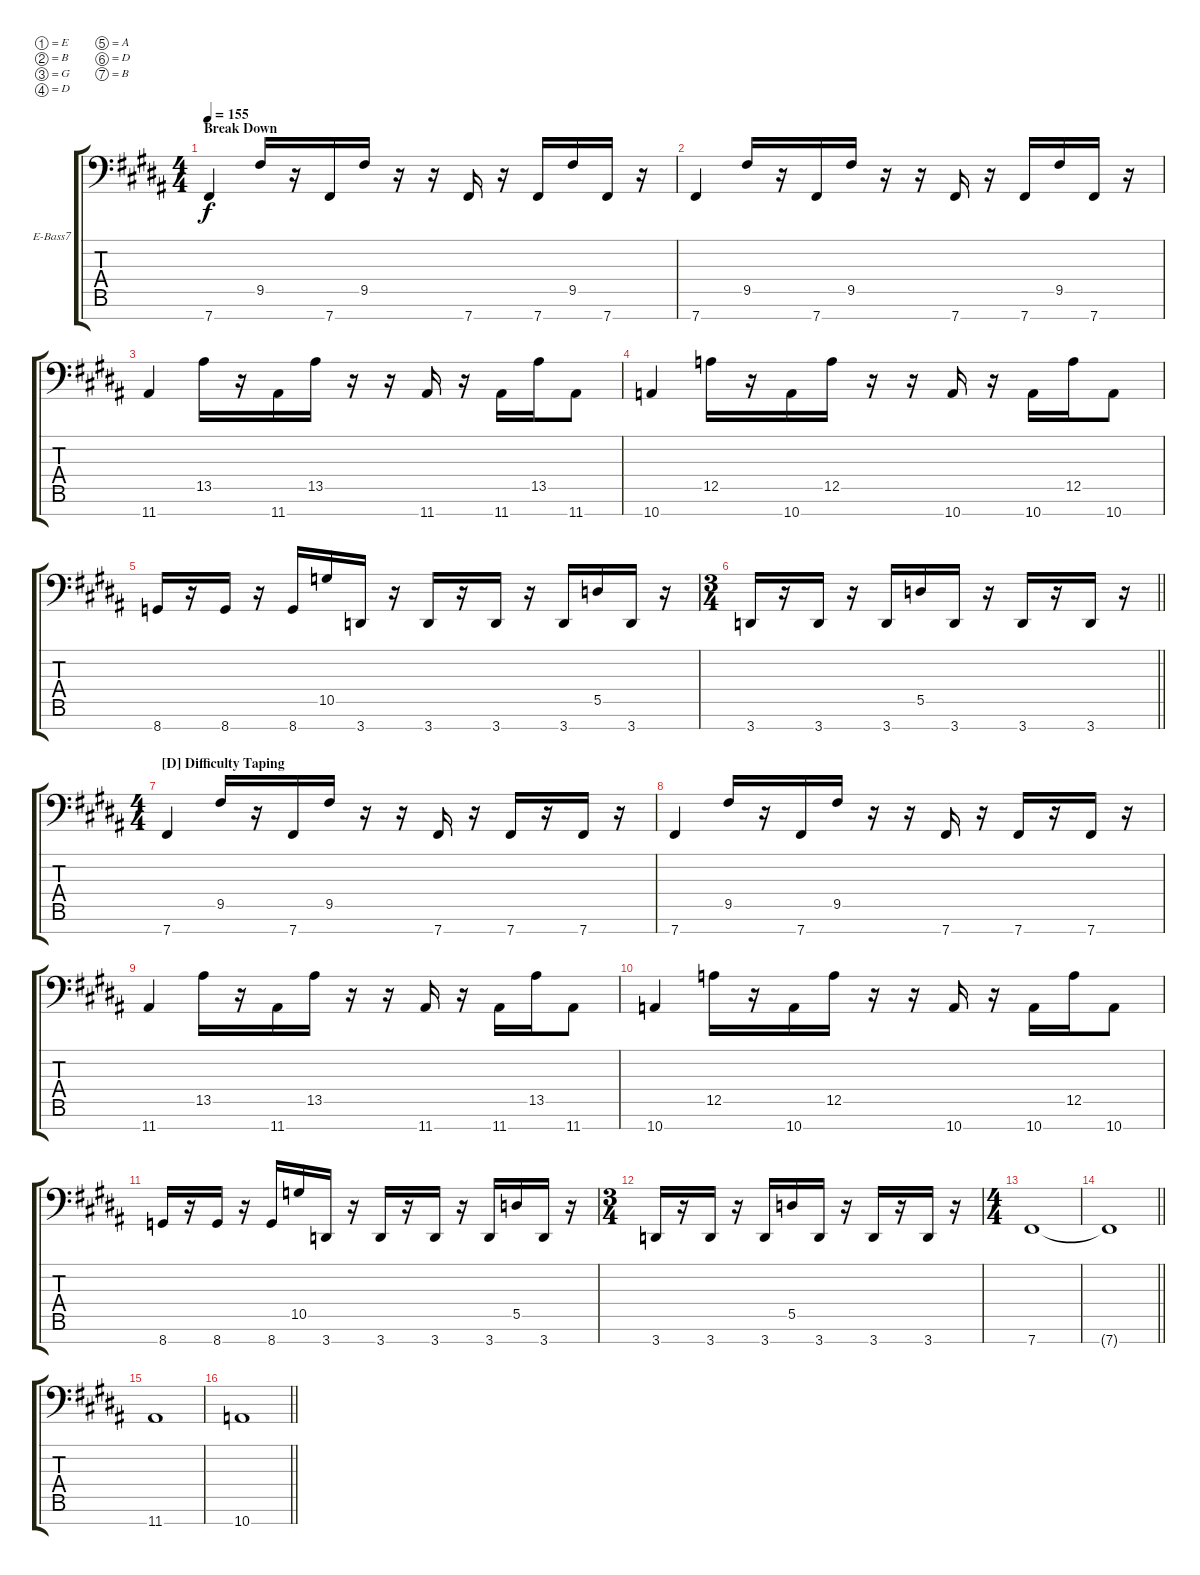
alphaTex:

\bracketExtendMode groupsimilarinstruments
\firstSystemTrackNameOrientation horizontal
\otherSystemsTrackNameOrientation horizontal
\track ("Chebon Littlefield" "E-Bass7") {instrument electricbassfinger}
\staff {score tabs}
\tuning (E3 B2 G2 D2 A1 D1 B0)
\ts (4 4)
\beaming (8 2 2 2 2)
\section ("" "Break Down")
\tempo 155
\clef f4
\ks b
7.7.4{dy f} 9.5.16 r.16 7.7.16 9.5.16 r.16 r.16 7.7.16 r.16 7.7.16 9.5.16 7.7.16 r.16 |
7.7.4 9.5.16 r.16 7.7.16 9.5.16 r.16 r.16 7.7.16 r.16 7.7.16 9.5.16 7.7.16 r.16 |
11.7.4 13.5.16 r.16 11.7.16 13.5.16 r.16 r.16 11.7.16 r.16 11.7.16 13.5.16 11.7.8 |
10.7.4 12.5.16 r.16 10.7.16 12.5.16 r.16 r.16 10.7.16 r.16 10.7.16 12.5.16 10.7.8 |
8.7.16 r.16 8.7.16 r.16 8.7.16 10.5.16 3.7.16 r.16 3.7.16 r.16 3.7.16 r.16 3.7.16 5.5.16 3.7.16 r.16 |
\ts (3 4)
\beaming (8 2 2 2)
\barLineRight lightlight
3.7.16 r.16 3.7.16 r.16 3.7.16 5.5.16 3.7.16 r.16 3.7.16 r.16 3.7.16 r.16 |
\ts (4 4)
\beaming (8 2 2 2 2)
\section ("D" "Difficulty Taping")
7.7.4 9.5.16 r.16 7.7.16 9.5.16 r.16 r.16 7.7.16 r.16 7.7.16 r.16 7.7.16 r.16 |
7.7.4 9.5.16 r.16 7.7.16 9.5.16 r.16 r.16 7.7.16 r.16 7.7.16 r.16 7.7.16 r.16 |
11.7.4 13.5.16 r.16 11.7.16 13.5.16 r.16 r.16 11.7.16 r.16 11.7.16 13.5.16 11.7.8 |
10.7.4 12.5.16 r.16 10.7.16 12.5.16 r.16 r.16 10.7.16 r.16 10.7.16 12.5.16 10.7.8 |
8.7.16 r.16 8.7.16 r.16 8.7.16 10.5.16 3.7.16 r.16 3.7.16 r.16 3.7.16 r.16 3.7.16 5.5.16 3.7.16 r.16 |
\ts (3 4)
\beaming (8 2 2 2)
3.7.16 r.16 3.7.16 r.16 3.7.16 5.5.16 3.7.16 r.16 3.7.16 r.16 3.7.16 r.16 |
\ts (4 4)
\beaming (8 2 2 2 2)
7.7.1 |
\barLineRight lightlight
7.7{t}.1 |
11.7.1 |
\barLineRight lightlight
10.7.1
